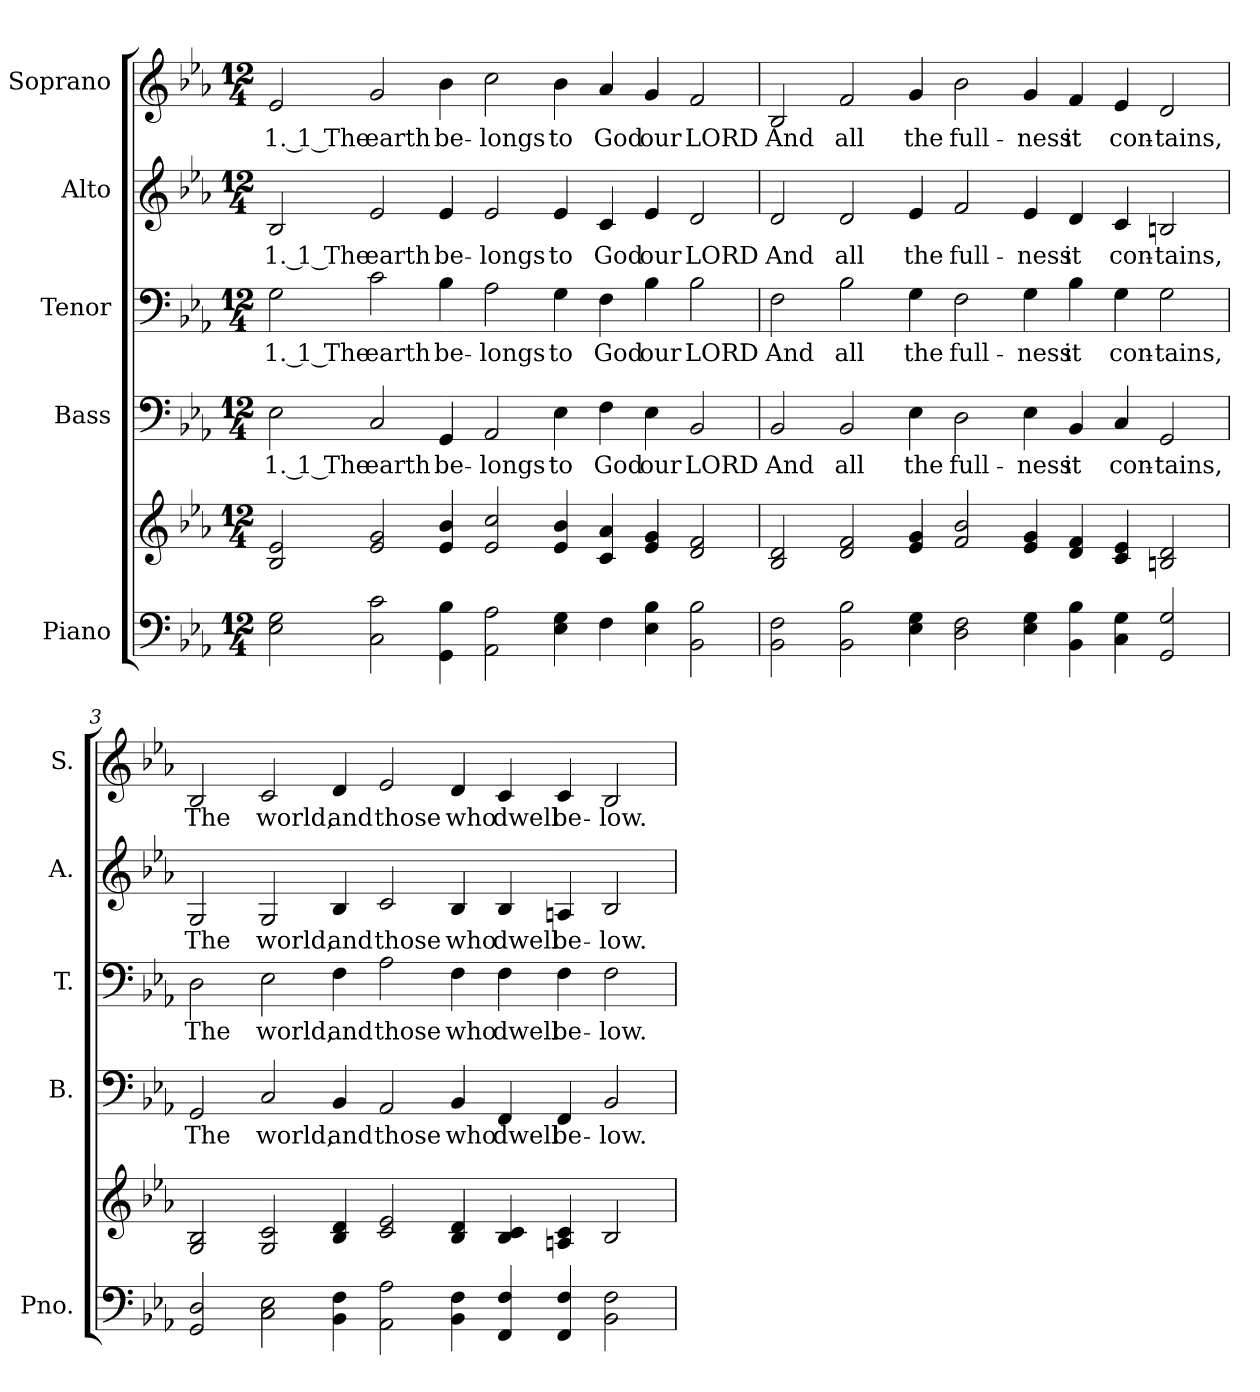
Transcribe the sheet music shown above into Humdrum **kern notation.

**kern	**kern	**kern	**text	**kern	**text	**kern	**text	**kern	**text
*part5	*part5	*part4	*part4	*part3	*part3	*part2	*part2	*part1	*part1
*staff6	*staff5	*staff4	*staff4	*staff3	*staff3	*staff2	*staff2	*staff1	*staff1
*I"Piano	*	*I"Bass	*	*I"Tenor	*	*I"Alto	*	*I"Soprano	*
*I'Pno.	*	*I'B.	*	*I'T.	*	*I'A.	*	*I'S.	*
!!LO:PB:g=z
*clefF4	*clefG2	*clefF4	*	*clefF4	*	*clefG2	*	*clefG2	*
*k[b-e-a-]	*k[b-e-a-]	*k[b-e-a-]	*	*k[b-e-a-]	*	*k[b-e-a-]	*	*k[b-e-a-]	*
*E-:	*E-:	*E-:	*	*E-:	*	*E-:	*	*E-:	*
*M12/4	*M12/4	*M12/4	*	*M12/4	*	*M12/4	*	*M12/4	*
*MM180	*MM180	*MM180	*	*MM180	*	*MM180	*	*MM180	*
=1	=1	=1	=1	=1	=1	=1	=1	=1	=1
!	!	!	!LO:LY:b:color=#000000	!	!	!	!	!	!
!	!	!	!	!	!LO:LY:b:color=#000000	!	!	!	!
!	!	!	!	!	!	!	!LO:LY:b:color=#000000	!	!
!	!	!	!	!	!	!	!	!	!LO:LY:b:color=#000000
2E-i\ 2Gi	2B-i/ 2e-i	2E-i\	1. 1 The	2Gi\	1. 1 The	2B-i/	1. 1 The	2e-i/	1. 1 The
!	!	!	!LO:LY:b:color=#000000	!	!	!	!	!	!
!	!	!	!	!	!LO:LY:b:color=#000000	!	!	!	!
!	!	!	!	!	!	!	!LO:LY:b:color=#000000	!	!
!	!	!	!	!	!	!	!	!	!LO:LY:b:color=#000000
2Ci\ 2ci	2e-i/ 2gi	2Ci/	earth	2ci\	earth	2e-i/	earth	2gi/	earth
!	!	!	!LO:LY:b:color=#000000	!	!	!	!	!	!
!	!	!	!	!	!LO:LY:b:color=#000000	!	!	!	!
!	!	!	!	!	!	!	!LO:LY:b:color=#000000	!	!
!	!	!	!	!	!	!	!	!	!LO:LY:b:color=#000000
4GGi\ 4B-i	4e-i/ 4b-i	4GGi/	be-	4B-i\	be-	4e-i/	be-	4b-i\	be-
!	!	!	!LO:LY:b:color=#000000	!	!	!	!	!	!
!	!	!	!	!	!LO:LY:b:color=#000000	!	!	!	!
!	!	!	!	!	!	!	!LO:LY:b:color=#000000	!	!
!	!	!	!	!	!	!	!	!	!LO:LY:b:color=#000000
2AA-i\ 2A-i	2e-i/ 2cci	2AA-i/	-longs	2A-i\	-longs	2e-i/	-longs	2cci\	-longs
!	!	!	!LO:LY:b:color=#000000	!	!	!	!	!	!
!	!	!	!	!	!LO:LY:b:color=#000000	!	!	!	!
!	!	!	!	!	!	!	!LO:LY:b:color=#000000	!	!
!	!	!	!	!	!	!	!	!	!LO:LY:b:color=#000000
4E-i\ 4Gi	4e-i/ 4b-i	4E-i\	to	4Gi\	to	4e-i/	to	4b-i\	to
!	!	!	!LO:LY:b:color=#000000	!	!	!	!	!	!
!	!	!	!	!	!LO:LY:b:color=#000000	!	!	!	!
!	!	!	!	!	!	!	!LO:LY:b:color=#000000	!	!
!	!	!	!	!	!	!	!	!	!LO:LY:b:color=#000000
4Fi\	4ci/ 4a-i	4Fi\	God	4Fi\	God	4ci/	God	4a-i/	God
!	!	!	!LO:LY:b:color=#000000	!	!	!	!	!	!
!	!	!	!	!	!LO:LY:b:color=#000000	!	!	!	!
!	!	!	!	!	!	!	!LO:LY:b:color=#000000	!	!
!	!	!	!	!	!	!	!	!	!LO:LY:b:color=#000000
4E-i\ 4B-i	4e-i/ 4gi	4E-i\	our	4B-i\	our	4e-i/	our	4gi/	our
!	!	!	!LO:LY:b:color=#000000	!	!	!	!	!	!
!	!	!	!	!	!LO:LY:b:color=#000000	!	!	!	!
!	!	!	!	!	!	!	!LO:LY:b:color=#000000	!	!
!	!	!	!	!	!	!	!	!	!LO:LY:b:color=#000000
2BB-i\ 2B-i	2di/ 2fi	2BB-i/	LORD	2B-i\	LORD	2di/	LORD	2fi/	LORD
!!LO:PB:g=z
=2	=2	=2	=2	=2	=2	=2	=2	=2	=2
!	!	!	!LO:LY:b:color=#000000	!	!	!	!	!	!
!	!	!	!	!	!LO:LY:b:color=#000000	!	!	!	!
!	!	!	!	!	!	!	!LO:LY:b:color=#000000	!	!
!	!	!	!	!	!	!	!	!	!LO:LY:b:color=#000000
2BB-i\ 2Fi	2B-i/ 2di	2BB-i/	And	2Fi\	And	2di/	And	2B-i/	And
!	!	!	!LO:LY:b:color=#000000	!	!	!	!	!	!
!	!	!	!	!	!LO:LY:b:color=#000000	!	!	!	!
!	!	!	!	!	!	!	!LO:LY:b:color=#000000	!	!
!	!	!	!	!	!	!	!	!	!LO:LY:b:color=#000000
2BB-i\ 2B-i	2di/ 2fi	2BB-i/	all	2B-i\	all	2di/	all	2fi/	all
!	!	!	!LO:LY:b:color=#000000	!	!	!	!	!	!
!	!	!	!	!	!LO:LY:b:color=#000000	!	!	!	!
!	!	!	!	!	!	!	!LO:LY:b:color=#000000	!	!
!	!	!	!	!	!	!	!	!	!LO:LY:b:color=#000000
4E-i\ 4Gi	4e-i/ 4gi	4E-i\	the	4Gi\	the	4e-i/	the	4gi/	the
!	!	!	!LO:LY:b:color=#000000	!	!	!	!	!	!
!	!	!	!	!	!LO:LY:b:color=#000000	!	!	!	!
!	!	!	!	!	!	!	!LO:LY:b:color=#000000	!	!
!	!	!	!	!	!	!	!	!	!LO:LY:b:color=#000000
2Di\ 2Fi	2fi/ 2b-i	2Di\	full-	2Fi\	full-	2fi/	full-	2b-i\	full-
!	!	!	!LO:LY:b:color=#000000	!	!	!	!	!	!
!	!	!	!	!	!LO:LY:b:color=#000000	!	!	!	!
!	!	!	!	!	!	!	!LO:LY:b:color=#000000	!	!
!	!	!	!	!	!	!	!	!	!LO:LY:b:color=#000000
4E-i\ 4Gi	4e-i/ 4gi	4E-i\	-ness	4Gi\	-ness	4e-i/	-ness	4gi/	-ness
!	!	!	!LO:LY:b:color=#000000	!	!	!	!	!	!
!	!	!	!	!	!LO:LY:b:color=#000000	!	!	!	!
!	!	!	!	!	!	!	!LO:LY:b:color=#000000	!	!
!	!	!	!	!	!	!	!	!	!LO:LY:b:color=#000000
4BB-i\ 4B-i	4di/ 4fi	4BB-i/	it	4B-i\	it	4di/	it	4fi/	it
!	!	!	!LO:LY:b:color=#000000	!	!	!	!	!	!
!	!	!	!	!	!LO:LY:b:color=#000000	!	!	!	!
!	!	!	!	!	!	!	!LO:LY:b:color=#000000	!	!
!	!	!	!	!	!	!	!	!	!LO:LY:b:color=#000000
4Ci\ 4Gi	4ci/ 4e-i	4Ci/	con-	4Gi\	con-	4ci/	con-	4e-i/	con-
!	!	!	!LO:LY:b:color=#000000	!	!	!	!	!	!
!	!	!	!	!	!LO:LY:b:color=#000000	!	!	!	!
!	!	!	!	!	!	!	!LO:LY:b:color=#000000	!	!
!	!	!	!	!	!	!	!	!	!LO:LY:b:color=#000000
2GGi/ 2Gi	2Bni/ 2di	2GGi/	-tains,	2Gi\	-tains,	2Bni/	-tains,	2di/	-tains,
!!LO:PB:g=z
=3	=3	=3	=3	=3	=3	=3	=3	=3	=3
!	!	!	!LO:LY:b:color=#000000	!	!	!	!	!	!
!	!	!	!	!	!LO:LY:b:color=#000000	!	!	!	!
!	!	!	!	!	!	!	!LO:LY:b:color=#000000	!	!
!	!	!	!	!	!	!	!	!	!LO:LY:b:color=#000000
2GGi/ 2Di	2Gi/ 2B-i	2GGi/	The	2Di\	The	2Gi/	The	2B-i/	The
!	!	!	!LO:LY:b:color=#000000	!	!	!	!	!	!
!	!	!	!	!	!LO:LY:b:color=#000000	!	!	!	!
!	!	!	!	!	!	!	!LO:LY:b:color=#000000	!	!
!	!	!	!	!	!	!	!	!	!LO:LY:b:color=#000000
2Ci\ 2E-i	2Gi/ 2ci	2Ci/	world,	2E-i\	world,	2Gi/	world,	2ci/	world,
!	!	!	!LO:LY:b:color=#000000	!	!	!	!	!	!
!	!	!	!	!	!LO:LY:b:color=#000000	!	!	!	!
!	!	!	!	!	!	!	!LO:LY:b:color=#000000	!	!
!	!	!	!	!	!	!	!	!	!LO:LY:b:color=#000000
4BB-i\ 4Fi	4B-i/ 4di	4BB-i/	and	4Fi\	and	4B-i/	and	4di/	and
!	!	!	!LO:LY:b:color=#000000	!	!	!	!	!	!
!	!	!	!	!	!LO:LY:b:color=#000000	!	!	!	!
!	!	!	!	!	!	!	!LO:LY:b:color=#000000	!	!
!	!	!	!	!	!	!	!	!	!LO:LY:b:color=#000000
2AA-i\ 2A-i	2ci/ 2e-i	2AA-i/	those	2A-i\	those	2ci/	those	2e-i/	those
!	!	!	!LO:LY:b:color=#000000	!	!	!	!	!	!
!	!	!	!	!	!LO:LY:b:color=#000000	!	!	!	!
!	!	!	!	!	!	!	!LO:LY:b:color=#000000	!	!
!	!	!	!	!	!	!	!	!	!LO:LY:b:color=#000000
4BB-i\ 4Fi	4B-i/ 4di	4BB-i/	who	4Fi\	who	4B-i/	who	4di/	who
!	!	!	!LO:LY:b:color=#000000	!	!	!	!	!	!
!	!	!	!	!	!LO:LY:b:color=#000000	!	!	!	!
!	!	!	!	!	!	!	!LO:LY:b:color=#000000	!	!
!	!	!	!	!	!	!	!	!	!LO:LY:b:color=#000000
4FFi/ 4Fi	4B-i/ 4ci	4FFi/	dwell	4Fi\	dwell	4B-i/	dwell	4ci/	dwell
!	!	!	!LO:LY:b:color=#000000	!	!	!	!	!	!
!	!	!	!	!	!LO:LY:b:color=#000000	!	!	!	!
!	!	!	!	!	!	!	!LO:LY:b:color=#000000	!	!
!	!	!	!	!	!	!	!	!	!LO:LY:b:color=#000000
4FFi/ 4Fi	4Ani/ 4ci	4FFi/	be-	4Fi\	be-	4Ani/	be-	4ci/	be-
!	!	!	!LO:LY:b:color=#000000	!	!	!	!	!	!
!	!	!	!	!	!LO:LY:b:color=#000000	!	!	!	!
!	!	!	!	!	!	!	!LO:LY:b:color=#000000	!	!
!	!	!	!	!	!	!	!	!	!LO:LY:b:color=#000000
2BB-i\ 2Fi	2B-i/	2BB-i/	-low.	2Fi\	-low.	2B-i/	-low.	2B-i/	-low.
=	=	=	=	=	=	=	=	=	=
*-	*-	*-	*-	*-	*-	*-	*-	*-	*-
